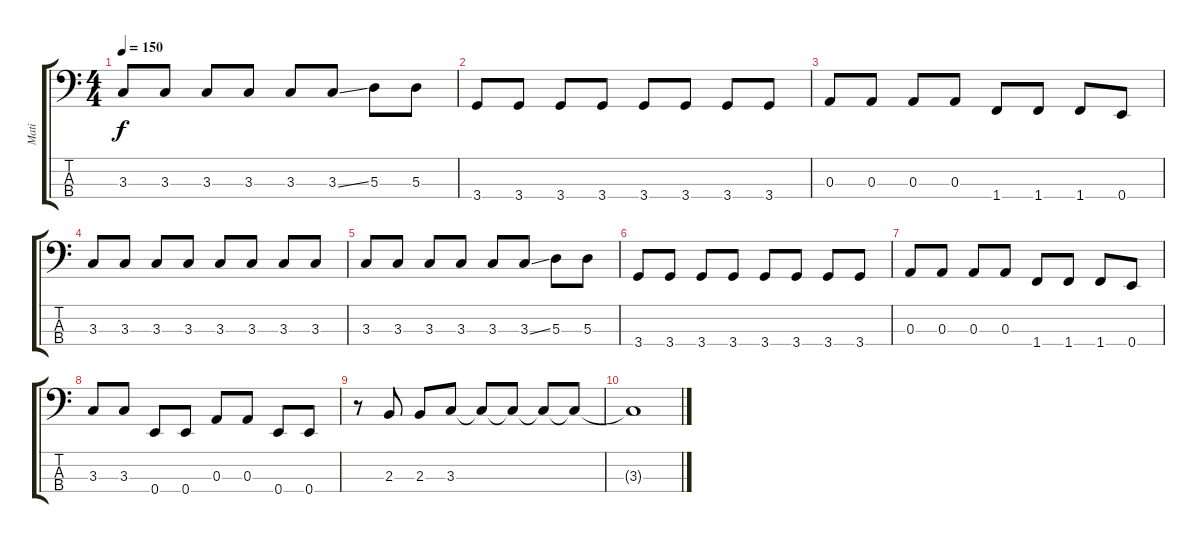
\track ("Mati" "Mati") {instrument electricbasspick}
\staff {score tabs}
\tuning (G2 D2 A1 E1) {hide}
\ts (4 4)
\tempo 150
\clef f4
\ks c
3.3.8{dy f} 3.3.8 3.3.8 3.3.8 3.3.8 3.3{ss}.8 5.3.8 5.3.8 |
3.4.8 3.4.8 3.4.8 3.4.8 3.4.8 3.4.8 3.4.8 3.4.8 |
0.3.8 0.3.8 0.3.8 0.3.8 1.4.8 1.4.8 1.4.8 0.4.8 |
3.3.8 3.3.8 3.3.8 3.3.8 3.3.8 3.3.8 3.3.8 3.3.8 |
3.3.8 3.3.8 3.3.8 3.3.8 3.3.8 3.3{ss}.8 5.3.8 5.3.8 |
3.4.8 3.4.8 3.4.8 3.4.8 3.4.8 3.4.8 3.4.8 3.4.8 |
0.3.8 0.3.8 0.3.8 0.3.8 1.4.8 1.4.8 1.4.8 0.4.8 |
3.3.8 3.3.8 0.4.8 0.4.8 0.3.8 0.3.8 0.4.8 0.4.8 |
r.8 2.3.8 2.3.8 3.3.8 3.3{t}.8 3.3{t}.8 3.3{t}.8 3.3{t}.8 |
3.3{t}.1
